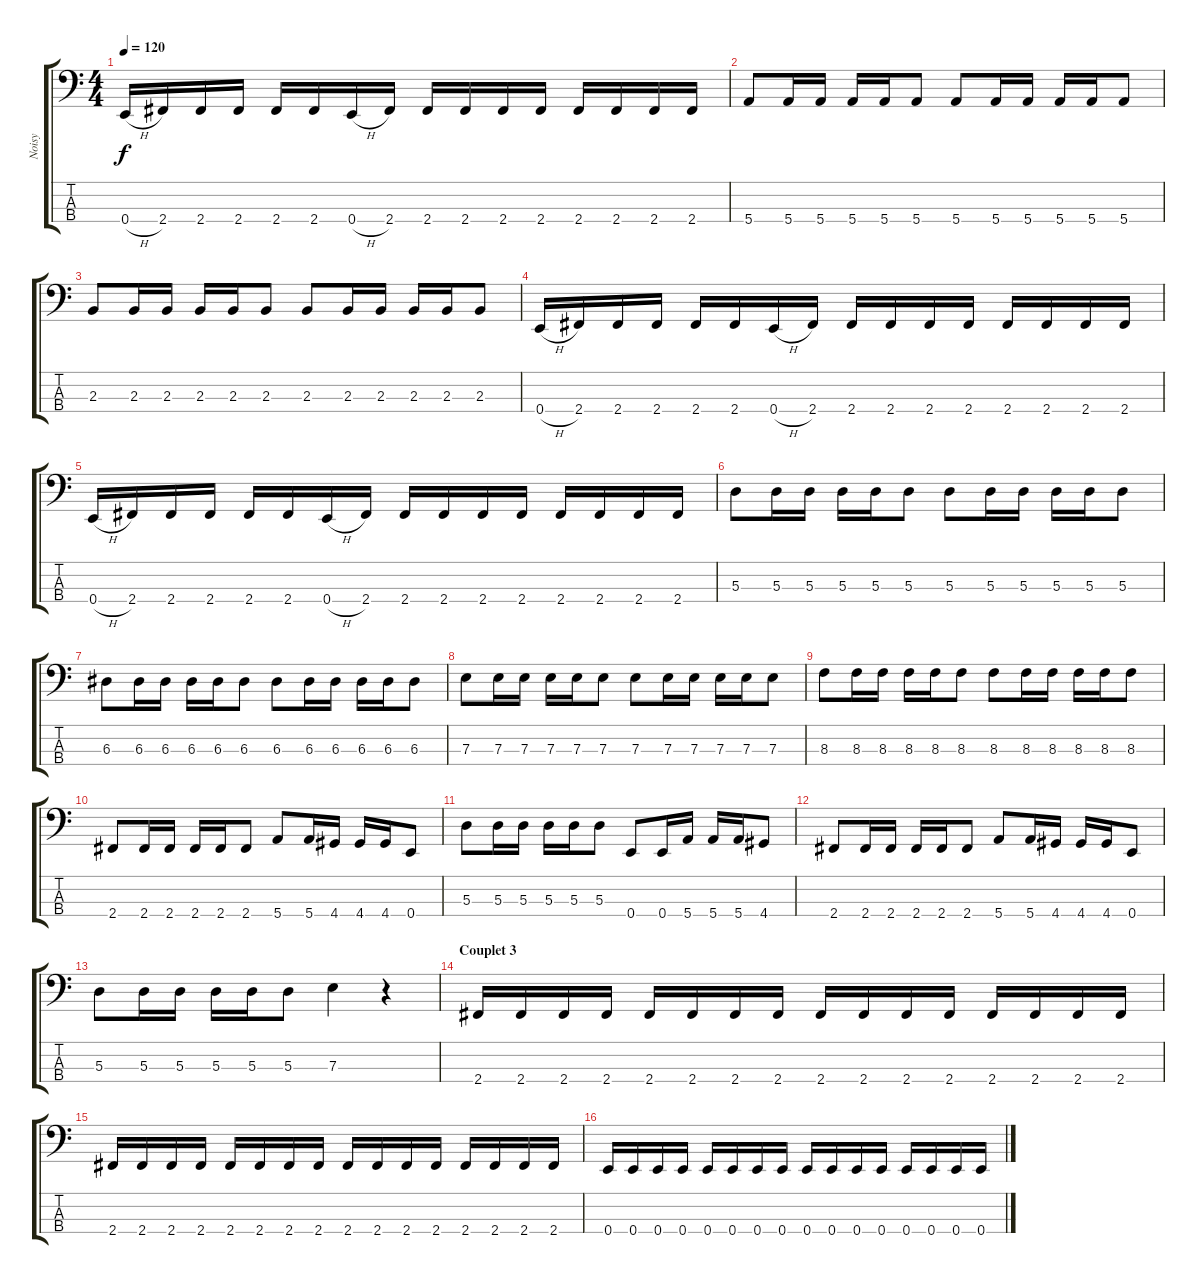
\track ("Noisy" "Noisy") {instrument electricbassfinger}
\staff {score tabs}
\tuning (G2 D2 A1 E1) {hide}
\ts (4 4)
\tempo 120
\clef f4
\ks c
0.4{h}.16{dy f} 2.4.16 2.4.16 2.4.16 2.4.16 2.4.16 0.4{h}.16 2.4.16 2.4.16 2.4.16 2.4.16 2.4.16 2.4.16 2.4.16 2.4.16 2.4.16 |
5.4.8 5.4.16 5.4.16 5.4.16 5.4.16 5.4.8 5.4.8 5.4.16 5.4.16 5.4.16 5.4.16 5.4.8 |
2.3.8 2.3.16 2.3.16 2.3.16 2.3.16 2.3.8 2.3.8 2.3.16 2.3.16 2.3.16 2.3.16 2.3.8 |
0.4{h}.16 2.4.16 2.4.16 2.4.16 2.4.16 2.4.16 0.4{h}.16 2.4.16 2.4.16 2.4.16 2.4.16 2.4.16 2.4.16 2.4.16 2.4.16 2.4.16 |
0.4{h}.16 2.4.16 2.4.16 2.4.16 2.4.16 2.4.16 0.4{h}.16 2.4.16 2.4.16 2.4.16 2.4.16 2.4.16 2.4.16 2.4.16 2.4.16 2.4.16 |
5.3.8 5.3.16 5.3.16 5.3.16 5.3.16 5.3.8 5.3.8 5.3.16 5.3.16 5.3.16 5.3.16 5.3.8 |
6.3.8 6.3.16 6.3.16 6.3.16 6.3.16 6.3.8 6.3.8 6.3.16 6.3.16 6.3.16 6.3.16 6.3.8 |
7.3.8 7.3.16 7.3.16 7.3.16 7.3.16 7.3.8 7.3.8 7.3.16 7.3.16 7.3.16 7.3.16 7.3.8 |
8.3.8 8.3.16 8.3.16 8.3.16 8.3.16 8.3.8 8.3.8 8.3.16 8.3.16 8.3.16 8.3.16 8.3.8 |
2.4.8 2.4.16 2.4.16 2.4.16 2.4.16 2.4.8 5.4.8 5.4.16 4.4.16 4.4.16 4.4.16 0.4.8 |
5.3.8 5.3.16 5.3.16 5.3.16 5.3.16 5.3.8 0.4.8 0.4.16 5.4.16 5.4.16 5.4.16 4.4.8 |
2.4.8 2.4.16 2.4.16 2.4.16 2.4.16 2.4.8 5.4.8 5.4.16 4.4.16 4.4.16 4.4.16 0.4.8 |
5.3.8 5.3.16 5.3.16 5.3.16 5.3.16 5.3.8 7.3.4 r.4 |
\section ("" "Couplet 3")
2.4.16 2.4.16 2.4.16 2.4.16 2.4.16 2.4.16 2.4.16 2.4.16 2.4.16 2.4.16 2.4.16 2.4.16 2.4.16 2.4.16 2.4.16 2.4.16 |
2.4.16 2.4.16 2.4.16 2.4.16 2.4.16 2.4.16 2.4.16 2.4.16 2.4.16 2.4.16 2.4.16 2.4.16 2.4.16 2.4.16 2.4.16 2.4.16 |
0.4.16 0.4.16 0.4.16 0.4.16 0.4.16 0.4.16 0.4.16 0.4.16 0.4.16 0.4.16 0.4.16 0.4.16 0.4.16 0.4.16 0.4.16 0.4.16
